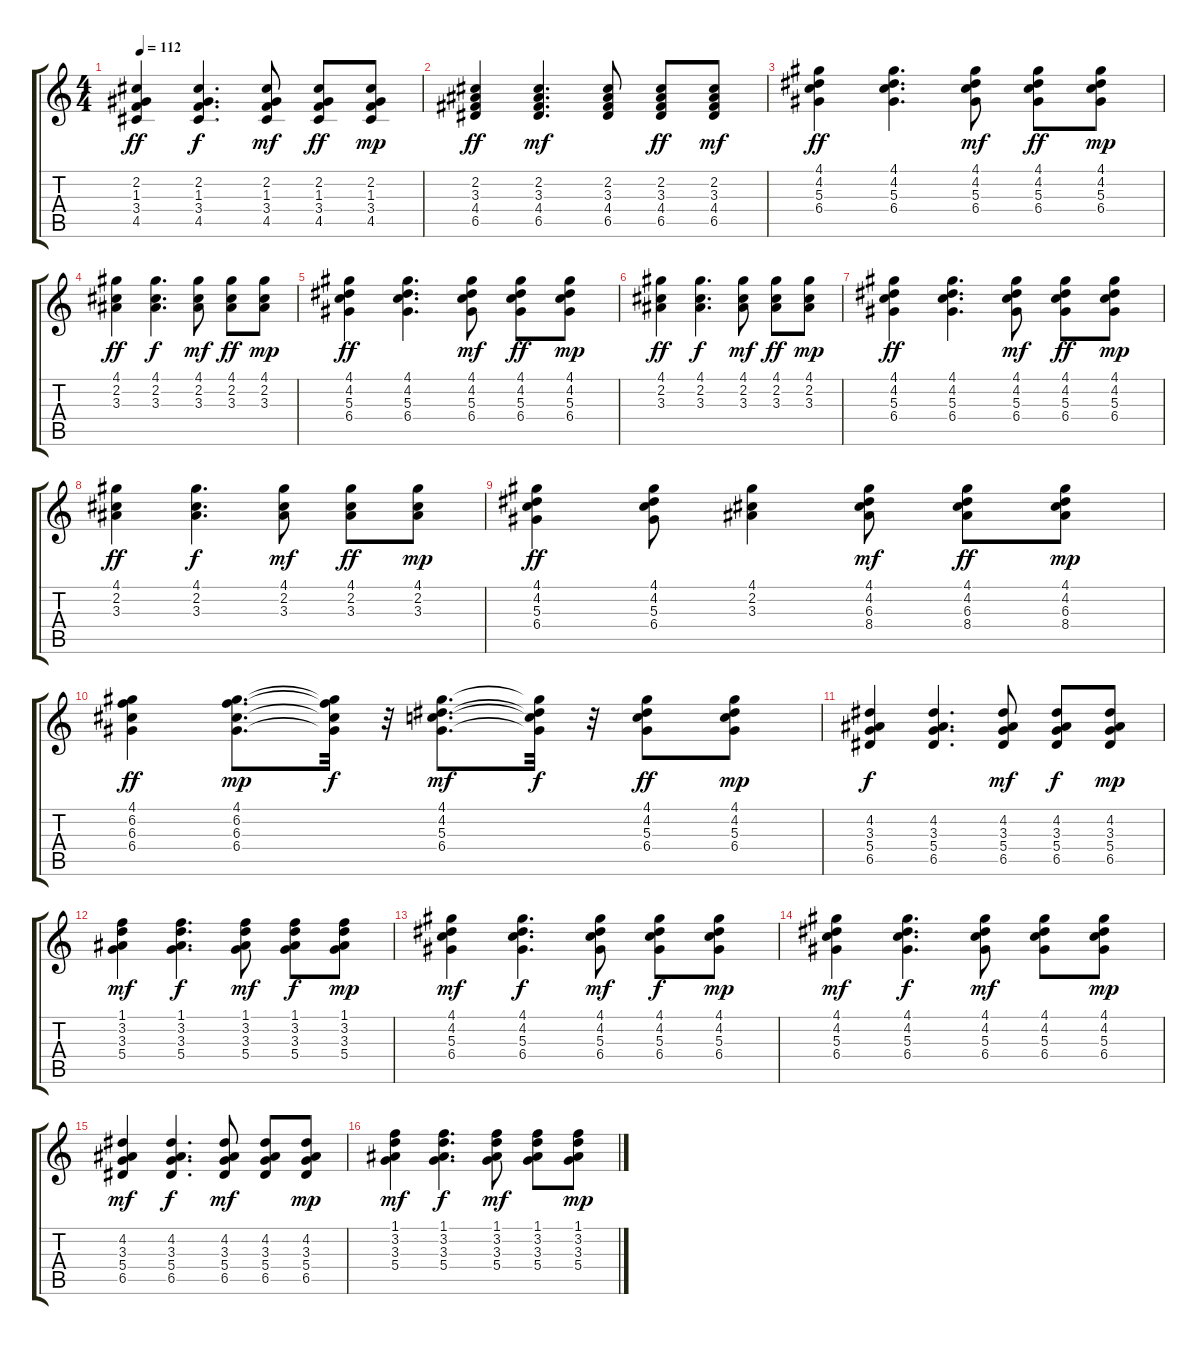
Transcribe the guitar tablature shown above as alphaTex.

\track "" {instrument acousticguitarsteel}
\staff {score tabs}
\tuning (E4 B3 G3 D3 A2 E2) {hide}
\ts (4 4)
\tempo 112
\clef g2
\ks c
(2.2 1.3 3.4 4.5).4{dy ff} (2.2 1.3 3.4 4.5).4{d dy f} (2.2 1.3 3.4 4.5).8{dy mf} (2.2 1.3 3.4 4.5).8{dy ff} (2.2 1.3 3.4 4.5).8{dy mp} |
(2.2 3.3 4.4 6.5).4{dy ff} (2.2 3.3 4.4 6.5).4{d dy mf} (2.2 3.3 4.4 6.5).8 (2.2 3.3 4.4 6.5).8{dy ff} (2.2 3.3 4.4 6.5).8{dy mf} |
(4.1 4.2 5.3 6.4).4{dy ff} (4.1 4.2 5.3 6.4).4{d} (4.1 4.2 5.3 6.4).8{dy mf} (4.1 4.2 5.3 6.4).8{dy ff} (4.1 4.2 5.3 6.4).8{dy mp} |
(4.1 2.2 3.3).4{dy ff} (4.1 2.2 3.3).4{d dy f} (4.1 2.2 3.3).8{dy mf} (4.1 2.2 3.3).8{dy ff} (4.1 2.2 3.3).8{dy mp} |
(4.1 4.2 5.3 6.4).4{dy ff} (4.1 4.2 5.3 6.4).4{d} (4.1 4.2 5.3 6.4).8{dy mf} (4.1 4.2 5.3 6.4).8{dy ff} (4.1 4.2 5.3 6.4).8{dy mp} |
(4.1 2.2 3.3).4{dy ff} (4.1 2.2 3.3).4{d dy f} (4.1 2.2 3.3).8{dy mf} (4.1 2.2 3.3).8{dy ff} (4.1 2.2 3.3).8{dy mp} |
(4.1 4.2 5.3 6.4).4{dy ff} (4.1 4.2 5.3 6.4).4{d} (4.1 4.2 5.3 6.4).8{dy mf} (4.1 4.2 5.3 6.4).8{dy ff} (4.1 4.2 5.3 6.4).8{dy mp} |
(4.1 2.2 3.3).4{dy ff} (4.1 2.2 3.3).4{d dy f} (4.1 2.2 3.3).8{dy mf} (4.1 2.2 3.3).8{dy ff} (4.1 2.2 3.3).8{dy mp} |
(4.1 4.2 5.3 6.4).4{dy ff} (4.1 4.2 5.3 6.4).8 (4.1 2.2 3.3).4 (4.1 4.2 6.3 8.4).8{dy mf} (4.1 4.2 6.3 8.4).8{dy ff} (4.1 4.2 6.3 8.4).8{dy mp} |
(4.1 6.2 6.3 6.4).4{dy ff} (4.1 6.2 6.3 6.4).8{d dy mp} (4.1{t} 6.2{t} 6.3{t} 6.4{t}).32{dy f} r.32 (4.1 4.2 5.3 6.4).8{d dy mf} (4.1{t} 4.2{t} 5.3{t} 6.4{t}).32{dy f} r.32 (4.1 4.2 5.3 6.4).8{dy ff} (4.1 4.2 5.3 6.4).8{dy mp} |
(4.2 3.3 5.4 6.5).4{dy f} (4.2 3.3 5.4 6.5).4{d} (4.2 3.3 5.4 6.5).8{dy mf} (4.2 3.3 5.4 6.5).8{dy f} (4.2 3.3 5.4 6.5).8{dy mp} |
(1.1 3.2 3.3 5.4).4{dy mf} (1.1 3.2 3.3 5.4).4{d dy f} (1.1 3.2 3.3 5.4).8{dy mf} (1.1 3.2 3.3 5.4).8{dy f} (1.1 3.2 3.3 5.4).8{dy mp} |
(4.1 4.2 5.3 6.4).4{dy mf} (4.1 4.2 5.3 6.4).4{d dy f} (4.1 4.2 5.3 6.4).8{dy mf} (4.1 4.2 5.3 6.4).8{dy f} (4.1 4.2 5.3 6.4).8{dy mp} |
(4.1 4.2 5.3 6.4).4{dy mf} (4.1 4.2 5.3 6.4).4{d dy f} (4.1 4.2 5.3 6.4).8{dy mf} (4.1 4.2 5.3 6.4).8 (4.1 4.2 5.3 6.4).8{dy mp} |
(4.2 3.3 5.4 6.5).4{dy mf} (4.2 3.3 5.4 6.5).4{d dy f} (4.2 3.3 5.4 6.5).8{dy mf} (4.2 3.3 5.4 6.5).8 (4.2 3.3 5.4 6.5).8{dy mp} |
(1.1 3.2 3.3 5.4).4{dy mf} (1.1 3.2 3.3 5.4).4{d dy f} (1.1 3.2 3.3 5.4).8{dy mf} (1.1 3.2 3.3 5.4).8 (1.1 3.2 3.3 5.4).8{dy mp}
